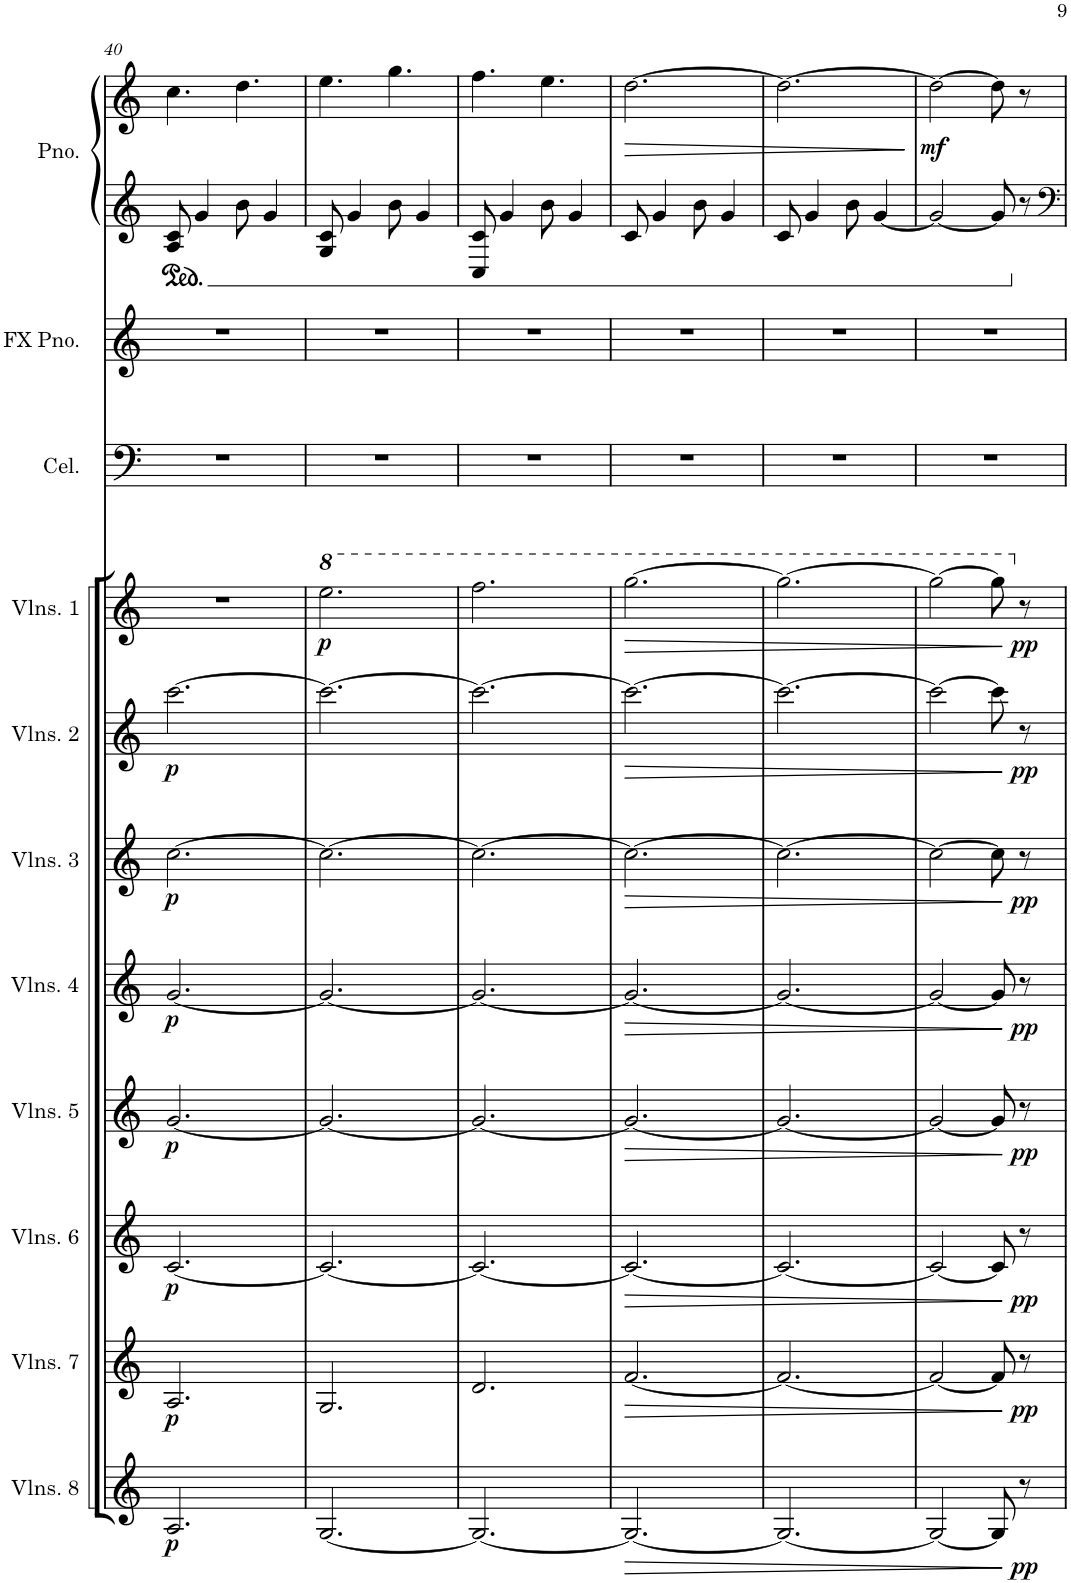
**kern	**dynam	**kern	**dynam	**kern	**dynam	**kern	**dynam	**kern	**dynam	**kern	**dynam	**kern	**dynam	**kern	**dynam	**kern	**kern	**kern	**kern	**dynam
*part11	*part11	*part10	*part10	*part9	*part9	*part8	*part8	*part7	*part7	*part6	*part6	*part5	*part5	*part4	*part4	*part3	*part2	*part1	*part1	*part1
*staff12	*staff12	*staff11	*staff11	*staff10	*staff10	*staff9	*staff9	*staff8	*staff8	*staff7	*staff7	*staff6	*staff6	*staff5	*staff5	*staff4	*staff3	*staff2	*staff1	*staff1/2
*I"Violins 8	*	*I"Violins 7	*	*I"Violins 6	*	*I"Violins 5	*	*I"Violins 4	*	*I"Violins 3	*	*I"Violins 2	*	*I"Violins 1	*	*I"Celesta	*I"Effect piano	*I"Piano	*	*
*I'Vlns. 8	*	*I'Vlns. 7	*	*I'Vlns. 6	*	*I'Vlns. 5	*	*I'Vlns. 4	*	*I'Vlns. 3	*	*I'Vlns. 2	*	*I'Vlns. 1	*	*I'Cel.	*	*I'Pno.	*	*
!!LO:PB:g=z
*clefG2	*	*clefG2	*	*clefG2	*	*clefG2	*	*clefG2	*	*clefG2	*	*clefG2	*	*clefG2	*	*clefF4	*clefG2	*clefG2	*clefG2	*
*k[]	*	*k[]	*	*k[]	*	*k[]	*	*k[]	*	*k[]	*	*k[]	*	*k[]	*	*k[]	*k[]	*k[]	*k[]	*
*M6/8	*	*M6/8	*	*M6/8	*	*M6/8	*	*M6/8	*	*M6/8	*	*M6/8	*	*M6/8	*	*M6/8	*M6/8	*M6/8	*M6/8	*
=40	=40	=40	=40	=40	=40	=40	=40	=40	=40	=40	=40	=40	=40	=40	=40	=40	=40	=40	=40	=40
!	!LO:DY:b	!	!LO:DY:b	!	!LO:DY:b	!	!LO:DY:b	!	!LO:DY:b	!	!LO:DY:b	!	!LO:DY:b	!	!	!	!	!	!	!
2.A/	p	2.A/	p	[2.c/	p	[2.g/	p	[2.g/	p	[2.cc\	p	[2.ccc\	p	2.r	.	2.r	2.r	8A/ 8c/	4.cc\	.
.	.	.	.	.	.	.	.	.	.	.	.	.	.	.	.	.	.	4g/	.	.
.	.	.	.	.	.	.	.	.	.	.	.	.	.	.	.	.	.	8b\	4.dd\	.
.	.	.	.	.	.	.	.	.	.	.	.	.	.	.	.	.	.	4g/	.	.
=41	=41	=41	=41	=41	=41	=41	=41	=41	=41	=41	=41	=41	=41	=41	=41	=41	=41	=41	=41	=41
*	*	*	*	*	*	*	*	*	*	*	*	*	*	*8va	*	*	*	*	*	*
!	!	!	!	!	!	!	!	!	!	!	!	!	!	!	!LO:DY:b	!	!	!	!	!
[2.G/	.	2.G/	.	2.c/_	.	2.g/_	.	2.g/_	.	2.cc\_	.	2.ccc\_	.	2.eee\	p	2.r	2.r	8G/ 8c/	4.ee\	.
.	.	.	.	.	.	.	.	.	.	.	.	.	.	.	.	.	.	4g/	.	.
.	.	.	.	.	.	.	.	.	.	.	.	.	.	.	.	.	.	8b\	4.gg\	.
.	.	.	.	.	.	.	.	.	.	.	.	.	.	.	.	.	.	4g/	.	.
=42	=42	=42	=42	=42	=42	=42	=42	=42	=42	=42	=42	=42	=42	=42	=42	=42	=42	=42	=42	=42
2.G/_	.	2.d/	.	2.c/_	.	2.g/_	.	2.g/_	.	2.cc\_	.	2.ccc\_	.	2.fff\	.	2.r	2.r	8C/ 8c/	4.ff\	.
.	.	.	.	.	.	.	.	.	.	.	.	.	.	.	.	.	.	4g/	.	.
.	.	.	.	.	.	.	.	.	.	.	.	.	.	.	.	.	.	8b\	4.ee\	.
.	.	.	.	.	.	.	.	.	.	.	.	.	.	.	.	.	.	4g/	.	.
=43	=43	=43	=43	=43	=43	=43	=43	=43	=43	=43	=43	=43	=43	=43	=43	=43	=43	=43	=43	=43
!	!LO:HP:b	!	!LO:HP:b	!	!LO:HP:b	!	!LO:HP:b	!	!LO:HP:b	!	!LO:HP:b	!	!LO:HP:b	!	!LO:HP:b	!	!	!	!	!LO:HP:b
2.G/_	>	[2.f/	>	2.c/_	>	2.g/_	>	2.g/_	>	2.cc\_	>	2.ccc\_	>	[2.ggg\	>	2.r	2.r	8c/	[2.dd\	>
.	.	.	.	.	.	.	.	.	.	.	.	.	.	.	.	.	.	4g/	.	.
.	.	.	.	.	.	.	.	.	.	.	.	.	.	.	.	.	.	8b\	.	.
.	.	.	.	.	.	.	.	.	.	.	.	.	.	.	.	.	.	4g/	.	.
=44	=44	=44	=44	=44	=44	=44	=44	=44	=44	=44	=44	=44	=44	=44	=44	=44	=44	=44	=44	=44
2.G/_	.	2.f/_	.	2.c/_	.	2.g/_	.	2.g/_	.	2.cc\_	.	2.ccc\_	.	2.ggg\_	.	2.r	2.r	8c/	2.dd\_	.
.	.	.	.	.	.	.	.	.	.	.	.	.	.	.	.	.	.	4g/	.	.
.	.	.	.	.	.	.	.	.	.	.	.	.	.	.	.	.	.	8b\	.	.
.	.	.	.	.	.	.	.	.	.	.	.	.	.	.	.	.	.	[4g/	.	.
.	.	.	.	.	.	.	.	.	.	.	.	.	.	.	.	.	.	.	.	]
=45	=45	=45	=45	=45	=45	=45	=45	=45	=45	=45	=45	=45	=45	=45	=45	=45	=45	=45	=45	=45
!	!	!	!	!	!	!	!	!	!	!	!	!	!	!	!	!	!	!	!	!LO:DY:b
2G/_	.	2f/_	.	2c/_	.	2g/_	.	2g/_	.	2cc\_	.	2ccc\_	.	2ggg\_	.	2.r	2.r	2g/_	2dd\_	mf
8G/]	.	8f/]	.	8c/]	.	8g/]	.	8g/]	.	8cc\]	.	8ccc\]	.	8ggg\]	.	.	.	8g/]	8dd\]	.
*	*	*	*	*	*	*	*	*	*	*	*	*	*	*X8va	*	*	*	*	*	*
!	!LO:DY:n=1:b	!	!LO:DY:n=1:b	!	!LO:DY:n=1:b	!	!LO:DY:n=1:b	!	!LO:DY:n=1:b	!	!LO:DY:n=1:b	!	!LO:DY:n=1:b	!	!LO:DY:n=1:b	!	!	!	!	!
8r	] pp	8r	] pp	8r	] pp	8r	] pp	8r	] pp	8r	] pp	8r	] pp	8r	] pp	.	.	8r	8r	.
=	=	=	=	=	=	=	=	=	=	=	=	=	=	=	=	=	=	=	=	=
*-	*-	*-	*-	*-	*-	*-	*-	*-	*-	*-	*-	*-	*-	*-	*-	*-	*-	*-	*-	*-
